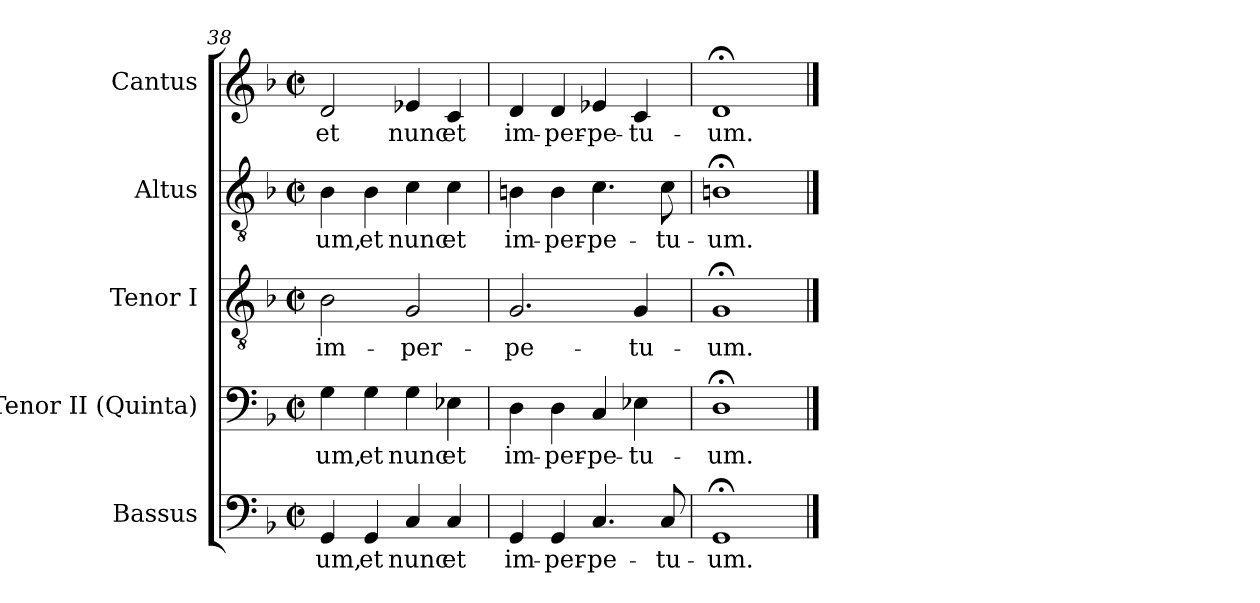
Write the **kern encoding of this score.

**kern	**text	**kern	**text	**kern	**text	**kern	**text	**kern	**text
*part5	*part5	*part4	*part4	*part3	*part3	*part2	*part2	*part1	*part1
*staff5	*staff5	*staff4	*staff4	*staff3	*staff3	*staff2	*staff2	*staff1	*staff1
*I"Bassus	*	*I"Tenor II (Quinta)	*	*I"Tenor I	*	*I"Altus	*	*I"Cantus	*
*I'B.	*	*	*	*I'T.	*	*I'T.	*	*I'A.	*
*clefF4	*	*clefF4	*	*clefGv2	*	*clefGv2	*	*clefG2	*
*	*	*	*	*ITrd7c12	*	*ITrd7c12	*	*	*
*k[b-]	*	*k[b-]	*	*k[b-]	*	*k[b-]	*	*k[b-]	*
*F:	*	*F:	*	*F:	*	*F:	*	*F:	*
*M2/2	*	*M2/2	*	*M2/2	*	*M2/2	*	*M2/2	*
*met(c|)	*	*met(c|)	*	*met(c|)	*	*met(c|)	*	*met(c|)	*
=38	=38	=38	=38	=38	=38	=38	=38	=38	=38
!	!LO:LY:b:color=#000000	!	!	!	!	!	!	!	!
!	!	!	!LO:LY:b:color=#000000	!	!	!	!	!	!
!	!	!	!	!	!LO:LY:b:color=#000000	!	!	!	!
!	!	!	!	!	!	!	!LO:LY:b:color=#000000	!	!
!	!	!	!	!	!	!	!	!	!LO:LY:b:color=#000000
4GGi/	-um,	4Gi\	-um,	2BB-i\	im-	4BB-i\	-um,	2di/	et
!	!LO:LY:b:color=#000000	!	!	!	!	!	!	!	!
!	!	!	!LO:LY:b:color=#000000	!	!	!	!	!	!
!	!	!	!	!	!	!	!LO:LY:b:color=#000000	!	!
4GGi/	et	4Gi\	et	.	.	4BB-i\	et	.	.
!	!LO:LY:b:color=#000000	!	!	!	!	!	!	!	!
!	!	!	!LO:LY:b:color=#000000	!	!	!	!	!	!
!	!	!	!	!	!LO:LY:b:color=#000000	!	!	!	!
!	!	!	!	!	!	!	!LO:LY:b:color=#000000	!	!
!	!	!	!	!	!	!	!	!	!LO:LY:b:color=#000000
4Ci/	nunc	4Gi\	nunc	2GGi/	-per-	4Ci\	nunc	4e-Xi/	nunc
!	!LO:LY:b:color=#000000	!	!	!	!	!	!	!	!
!	!	!	!LO:LY:b:color=#000000	!	!	!	!	!	!
!	!	!	!	!	!	!	!LO:LY:b:color=#000000	!	!
!	!	!	!	!	!	!	!	!	!LO:LY:b:color=#000000
4Ci/	et	4E-Xi\	et	.	.	4Ci\	et	4ci/	et
=39	=39	=39	=39	=39	=39	=39	=39	=39	=39
!	!LO:LY:b:color=#000000	!	!	!	!	!	!	!	!
!	!	!	!LO:LY:b:color=#000000	!	!	!	!	!	!
!	!	!	!	!	!LO:LY:b:color=#000000	!	!	!	!
!	!	!	!	!	!	!	!LO:LY:b:color=#000000	!	!
!	!	!	!	!	!	!	!	!	!LO:LY:b:color=#000000
4GGi/	im-	4Di\	im-	2.GGi/	-pe-	4BBni\	im-	4di/	im-
!	!LO:LY:b:color=#000000	!	!	!	!	!	!	!	!
!	!	!	!LO:LY:b:color=#000000	!	!	!	!	!	!
!	!	!	!	!	!	!	!LO:LY:b:color=#000000	!	!
!	!	!	!	!	!	!	!	!	!LO:LY:b:color=#000000
4GGi/	-per-	4Di\	-per-	.	.	4BBi\	-per-	4di/	-per-
!	!LO:LY:b:color=#000000	!	!	!	!	!	!	!	!
!	!	!	!LO:LY:b:color=#000000	!	!	!	!	!	!
!	!	!	!	!	!	!	!LO:LY:b:color=#000000	!	!
!	!	!	!	!	!	!	!	!	!LO:LY:b:color=#000000
4.Ci/	-pe-	4Ci/	-pe-	.	.	4.Ci\	-pe-	4e-Xi/	-pe-
!	!	!	!LO:LY:b:color=#000000	!	!	!	!	!	!
!	!	!	!	!	!LO:LY:b:color=#000000	!	!	!	!
!	!	!	!	!	!	!	!	!	!LO:LY:b:color=#000000
.	.	4E-Xi\	-tu-	4GGi/	-tu-	.	.	4ci/	-tu-
!	!LO:LY:b:color=#000000	!	!	!	!	!	!	!	!
!	!	!	!	!	!	!	!LO:LY:b:color=#000000	!	!
8Ci/	-tu-	.	.	.	.	8Ci\	-tu-	.	.
=40	=40	=40	=40	=40	=40	=40	=40	=40	=40
!	!LO:LY:b:color=#000000	!	!	!	!	!	!	!	!
!	!	!	!LO:LY:b:color=#000000	!	!	!	!	!	!
!	!	!	!	!	!LO:LY:b:color=#000000	!	!	!	!
!	!	!	!	!	!	!	!LO:LY:b:color=#000000	!	!
!	!	!	!	!	!	!	!	!	!LO:LY:b:color=#000000
1GG;i	-um.	1D;i	-um.	1GG;i	-um.	1BBn;i	-um.	1d;i	-um.
==	==	==	==	==	==	==	==	==	==
*-	*-	*-	*-	*-	*-	*-	*-	*-	*-
